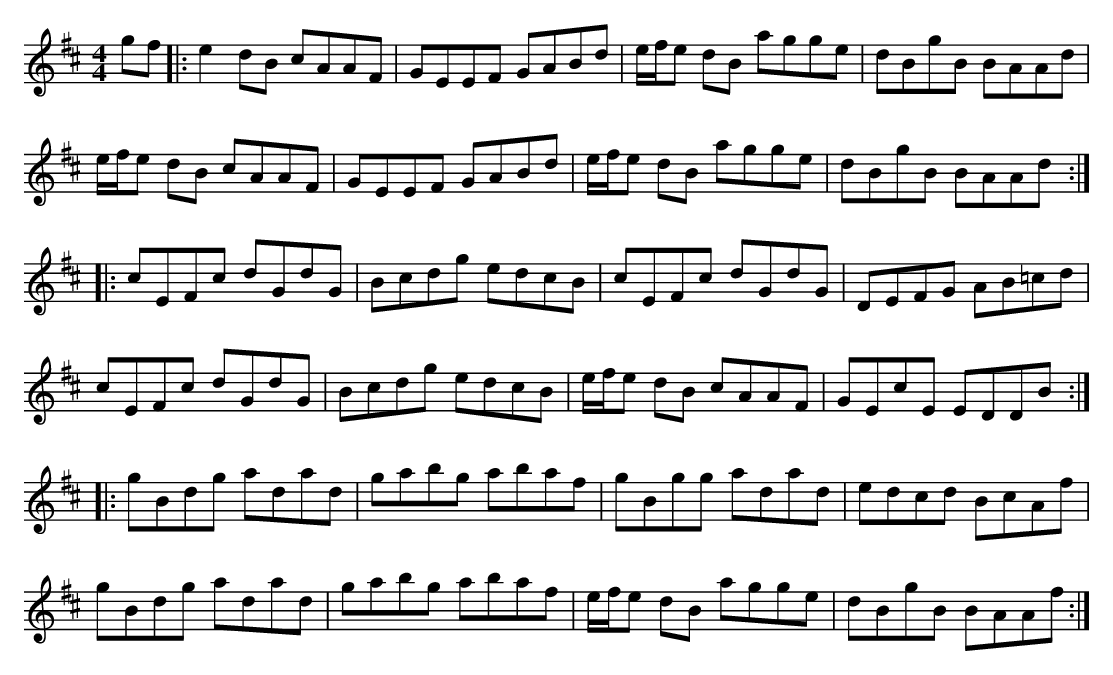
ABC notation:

X:1
M:4/4
K:D
gf|:e2 dB cAAF|GEEF GABd|e/f/e dB agge|dBgB BAAd|
e/f/e dB cAAF|GEEF GABd|e/f/e dB agge|dBgB BAAd:|
|:cEFc dGdG|Bcdg edcB|cEFc dGdG|DEFG AB=cd|
cEFc dGdG|Bcdg edcB|e/f/e dB cAAF|GEcE EDDB:|
|:gBdg adad|gabg abaf|gBgg adad|edcd BcAf|
gBdg adad|gabg abaf|e/f/e dB agge|dBgB BAAf:|
